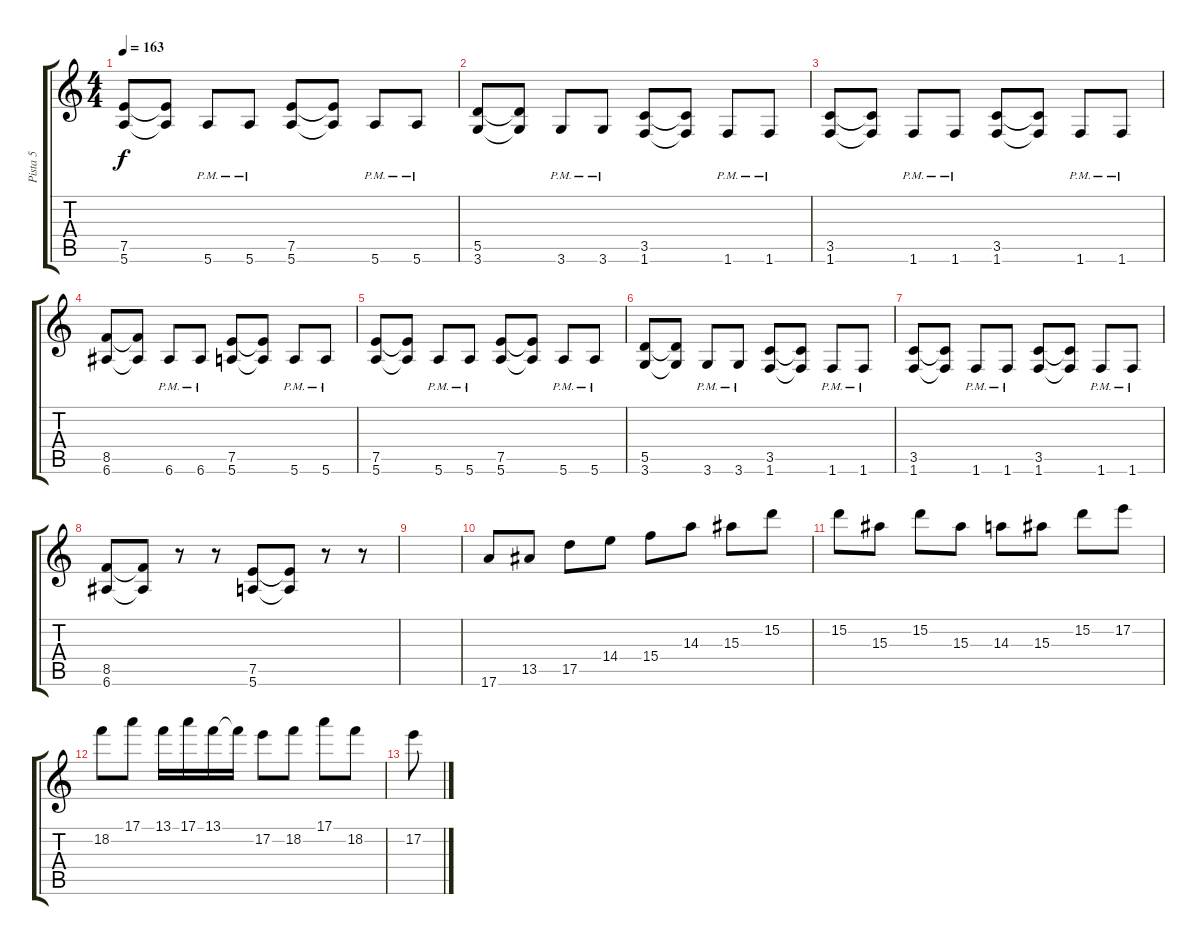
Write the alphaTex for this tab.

\track ("Pista 5" "Pista 5") {instrument distortionguitar}
\staff {score tabs}
\tuning (E4 B3 G3 D3 A2 E2) {hide}
\ts (4 4)
\tempo 163
\clef g2
\ks c
(7.5 5.6).8{dy f} (7.5{t} 5.6{t}).8 5.6{pm}.8 5.6{pm}.8 (7.5 5.6).8 (7.5{t} 5.6{t}).8 5.6{pm}.8 5.6{pm}.8 |
(5.5 3.6).8 (5.5{t} 3.6{t}).8 3.6{pm}.8 3.6{pm}.8 (3.5 1.6).8 (3.5{t} 1.6{t}).8 1.6{pm}.8 1.6{pm}.8 |
(3.5 1.6).8 (3.5{t} 1.6{t}).8 1.6{pm}.8 1.6{pm}.8 (3.5 1.6).8 (3.5{t} 1.6{t}).8 1.6{pm}.8 1.6{pm}.8 |
(8.5 6.6).8 (8.5{t} 6.6{t}).8 6.6{pm}.8 6.6{pm}.8 (7.5 5.6).8 (7.5{t} 5.6{t}).8 5.6{pm}.8 5.6{pm}.8 |
(7.5 5.6).8 (7.5{t} 5.6{t}).8 5.6{pm}.8 5.6{pm}.8 (7.5 5.6).8 (7.5{t} 5.6{t}).8 5.6{pm}.8 5.6{pm}.8 |
(5.5 3.6).8 (5.5{t} 3.6{t}).8 3.6{pm}.8 3.6{pm}.8 (3.5 1.6).8 (3.5{t} 1.6{t}).8 1.6{pm}.8 1.6{pm}.8 |
(3.5 1.6).8 (3.5{t} 1.6{t}).8 1.6{pm}.8 1.6{pm}.8 (3.5 1.6).8 (3.5{t} 1.6{t}).8 1.6{pm}.8 1.6{pm}.8 |
(8.5 6.6).8 (8.5{t} 6.6{t}).8 r.8 r.8 (7.5 5.6).8 (7.5{t} 5.6{t}).8 r.8 r.8 |
|
17.6.8 13.5.8 17.5.8 14.4.8 15.4.8 14.3.8 15.3.8 15.2.8 |
15.2.8 15.3.8 15.2.8 15.3.8 14.3.8 15.3.8 15.2.8 17.2.8 |
18.2.8 17.1.8 13.1.16 17.1.16 13.1.16 13.1{t}.16 17.2.8 18.2.8 17.1.8 18.2.8 |
17.2.8
